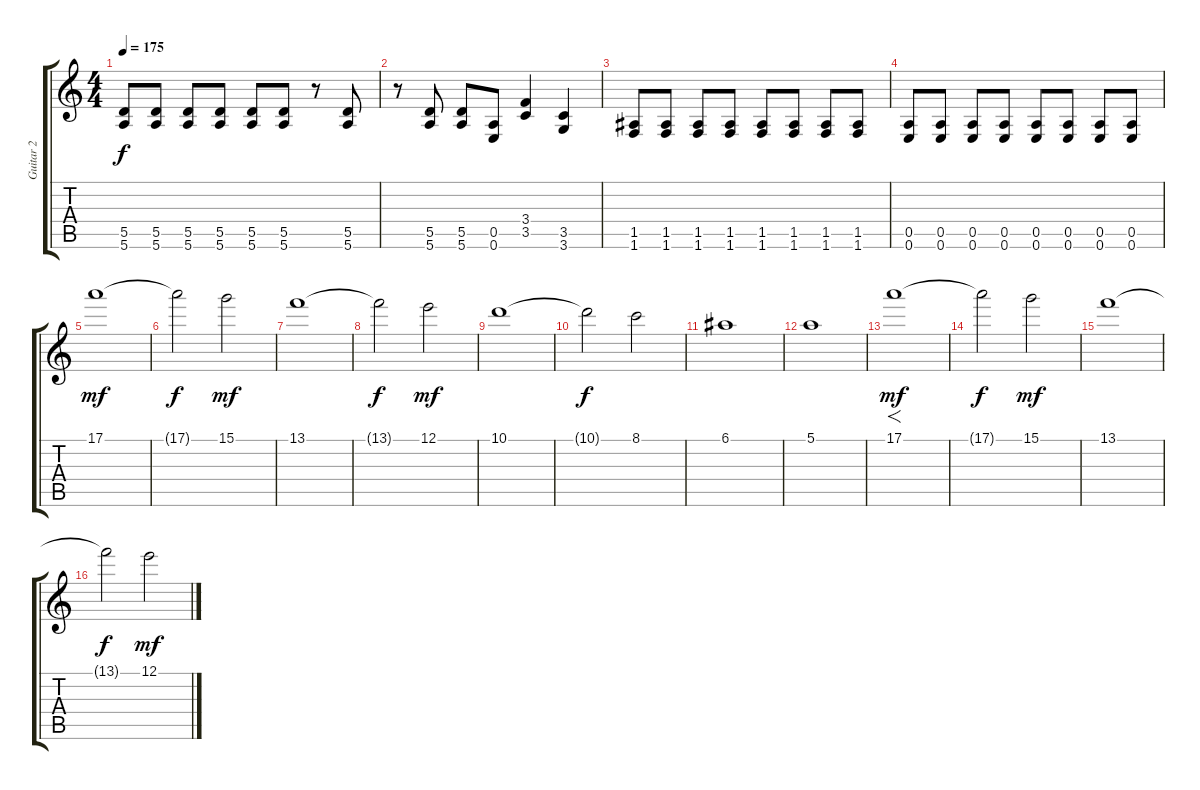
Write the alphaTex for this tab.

\track ("Guitar 2" "Guitar 2") {instrument distortionguitar}
\staff {score tabs}
\tuning (E4 B3 G3 D3 A2 E2) {hide}
\ts (4 4)
\tempo 175
\clef g2
\ks c
(5.5 5.6).8{dy f} (5.5 5.6).8 (5.5 5.6).8 (5.5 5.6).8 (5.5 5.6).8 (5.5 5.6).8 r.8 (5.5 5.6).8 |
r.8 (5.5 5.6).8 (5.5 5.6).8 (0.5 0.6).8 (3.4 3.5).4 (3.5 3.6).4 |
(1.5 1.6).8 (1.5 1.6).8 (1.5 1.6).8 (1.5 1.6).8 (1.5 1.6).8 (1.5 1.6).8 (1.5 1.6).8 (1.5 1.6).8 |
(0.5 0.6).8 (0.5 0.6).8 (0.5 0.6).8 (0.5 0.6).8 (0.5 0.6).8 (0.5 0.6).8 (0.5 0.6).8 (0.5 0.6).8 |
17.1.1{dy mf} |
17.1{t}.2{dy f} 15.1.2{dy mf} |
13.1.1 |
13.1{t}.2{dy f} 12.1.2{dy mf} |
10.1.1 |
10.1{t}.2{dy f} 8.1.2 |
6.1.1 |
5.1.1 |
17.1.1{f dy mf} |
17.1{t}.2{dy f} 15.1.2{dy mf} |
13.1.1 |
13.1{t}.2{dy f} 12.1.2{dy mf}
